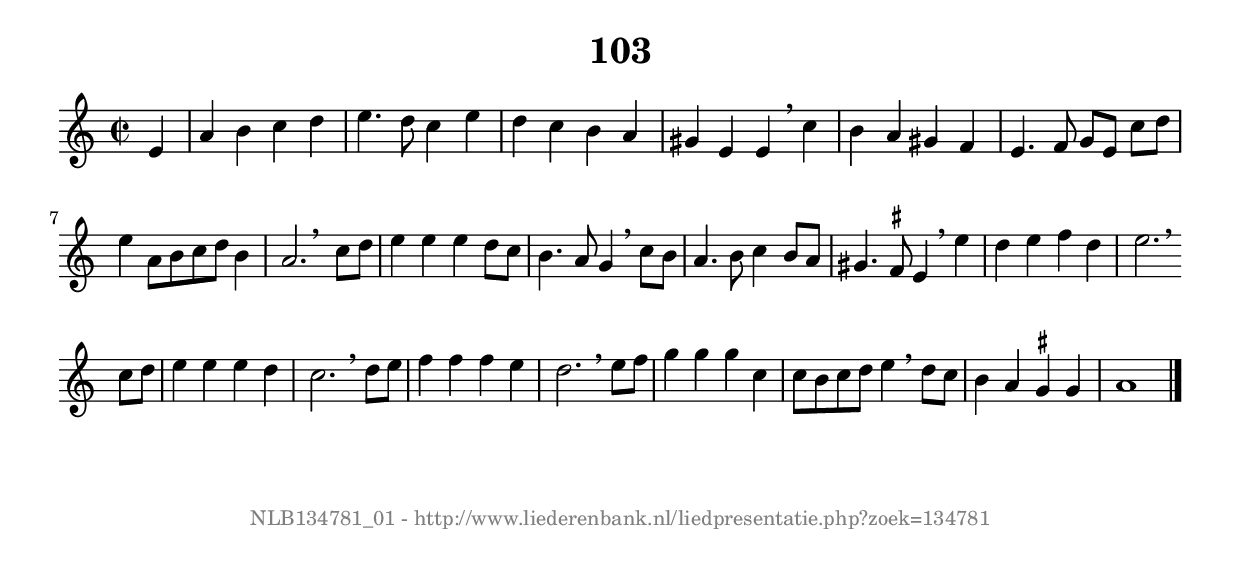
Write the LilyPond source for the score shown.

%
% produced by wce2krn 1.64 (7 June 2014)
%
\version"2.16"
#(append! paper-alist '(("long" . (cons (* 210 mm) (* 2000 mm)))))
#(set-default-paper-size "long")
sb = {\breathe}
mBreak = {\breathe }
bBreak = {\breathe }
x = {\once\override NoteHead #'style = #'cross }
gl=\glissando
itime={\override Staff.TimeSignature #'stencil = ##f }
ficta = {\once\set suggestAccidentals = ##t}
fine = {\once\override Score.RehearsalMark #'self-alignment-X = #1 \mark \markup {\italic{Fine}}}
dc = {\once\override Score.RehearsalMark #'self-alignment-X = #1 \mark \markup {\italic{D.C.}}}
dcf = {\once\override Score.RehearsalMark #'self-alignment-X = #1 \mark \markup {\italic{D.C. al Fine}}}
dcc = {\once\override Score.RehearsalMark #'self-alignment-X = #1 \mark \markup {\italic{D.C. al Coda}}}
ds = {\once\override Score.RehearsalMark #'self-alignment-X = #1 \mark \markup {\italic{D.S.}}}
dsf = {\once\override Score.RehearsalMark #'self-alignment-X = #1 \mark \markup {\italic{D.S. al Fine}}}
dsc = {\once\override Score.RehearsalMark #'self-alignment-X = #1 \mark \markup {\italic{D.S. al Coda}}}
pv = {\set Score.repeatCommands = #'((volta "1"))}
sv = {\set Score.repeatCommands = #'((volta "2"))}
tv = {\set Score.repeatCommands = #'((volta "3"))}
qv = {\set Score.repeatCommands = #'((volta "4"))}
xv = {\set Score.repeatCommands = #'((volta #f))}
\header{ tagline = ""
title = "103"
}
\score {{
\key a \minor
\relative g'
{
\set melismaBusyProperties = #'()
\partial 32*8
\time 2/2
\tempo 4=120
\override Score.MetronomeMark #'transparent = ##t
\override Score.RehearsalMark #'break-visibility = #(vector #t #t #f)
e4 a b c d e4. d8 c4 e d c b a gis e e \sb c' b a gis f e4. f8 g8[ e] c'[ d] e4 a,8[ b c d] b4 a2. \bar ":|:" \bBreak
c8 d e4 e e d8 c b4. a8 g4 \sb c8 b a4. b8 c4 b8 a gis4. \ficta fis8 e4 \sb e'd e f d e2. \bar ":|:" \bBreak
c8 d e4 e e d c2. \sb d8 e f4 f f e d2. \sb e8 f g4 g g c, c8 b c d e4 \sb d8 c b4 a \ficta gis \ficta gis a1 \bar "|."
 }}
 \midi { }
 \layout {
            indent = 0.0\cm
}
}
\markup { \vspace #0 } \markup { \with-color #grey \fill-line { \center-column { \smaller "NLB134781_01 - http://www.liederenbank.nl/liedpresentatie.php?zoek=134781" } } }
